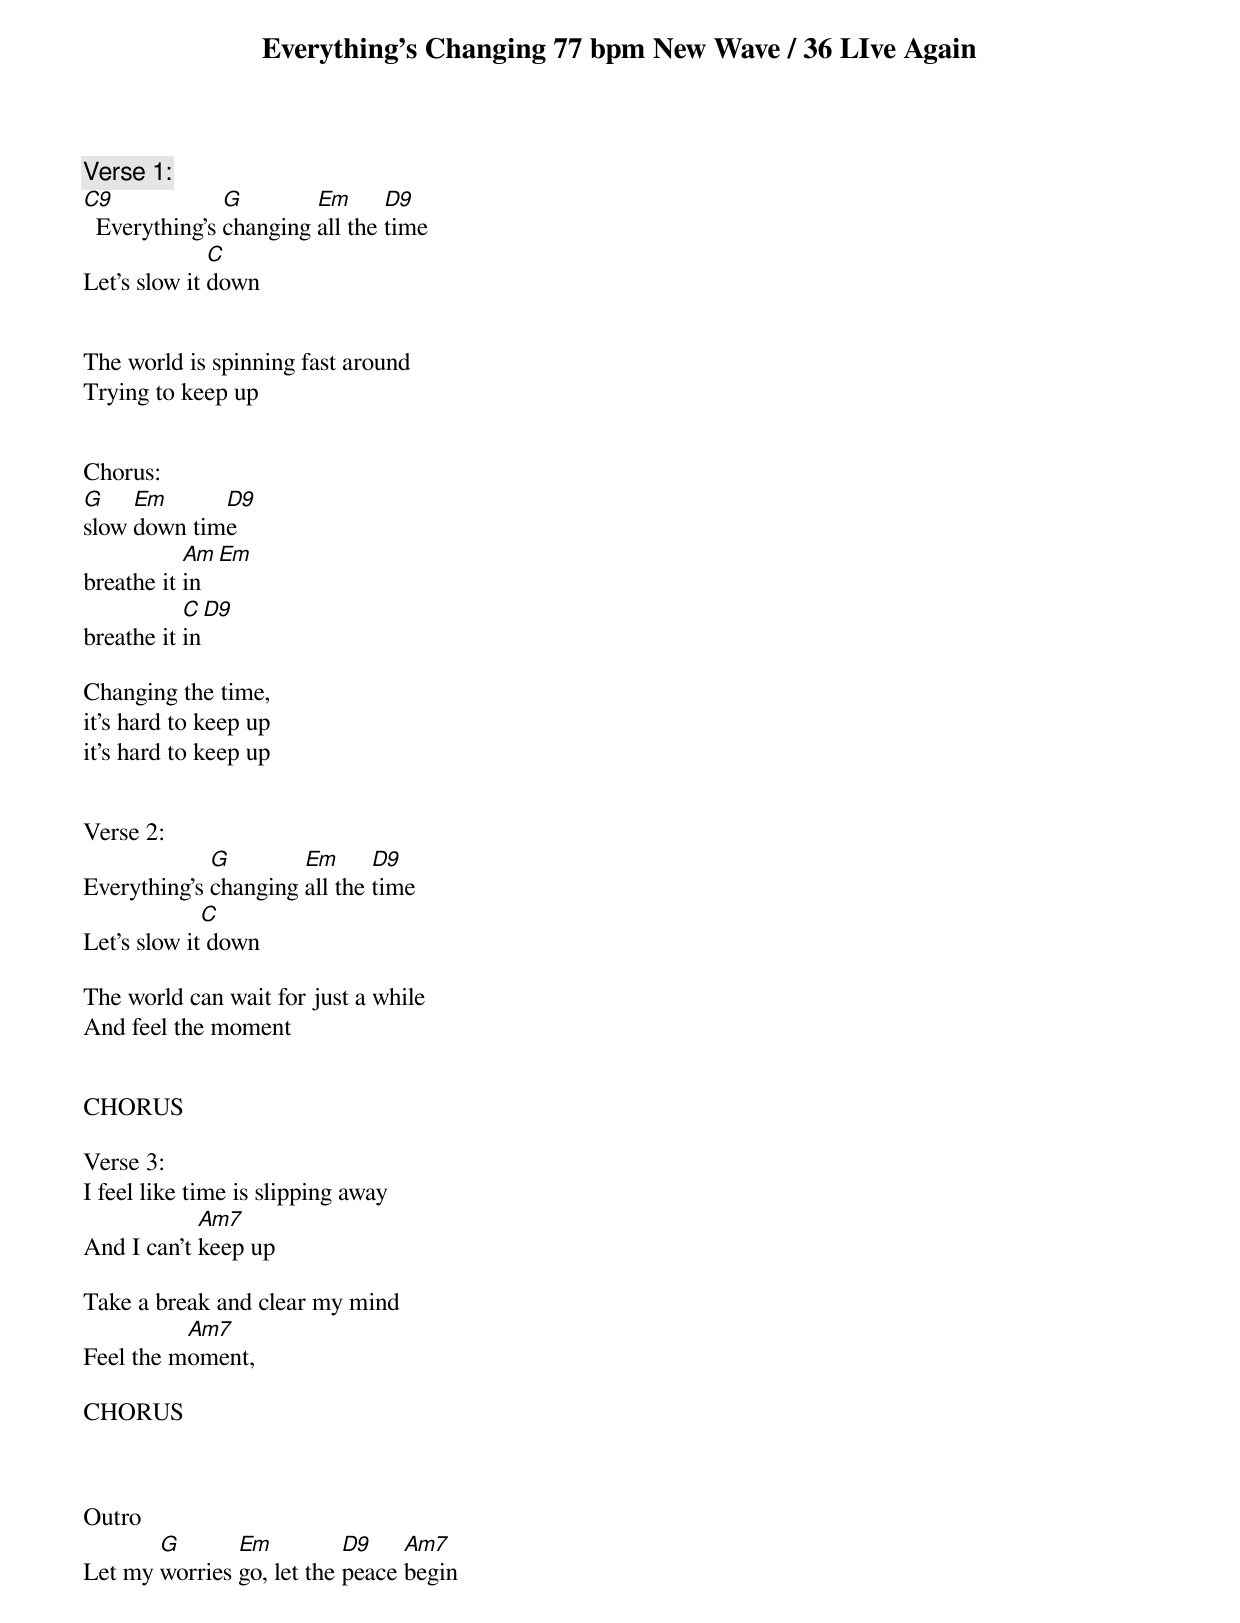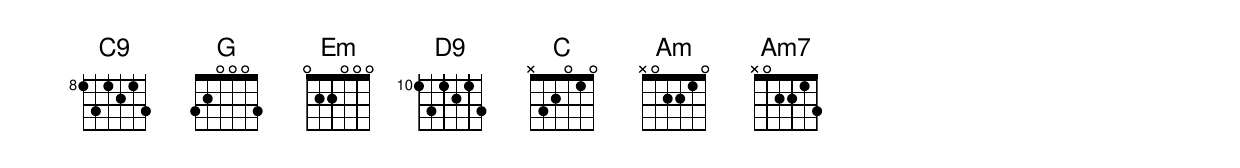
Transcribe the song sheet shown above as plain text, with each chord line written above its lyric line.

Everything's Changing 77 bpm New Wave / 36 LIve Again

Verse 1:
C9             G        Em      D9
  Everything's changing all the time
              C
Let's slow it down


The world is spinning fast around
Trying to keep up


Chorus:
G    Em      D9
slow down time
           Am     Em
breathe it in
           C        D9
breathe it in

Changing the time,
it's hard to keep up
it's hard to keep up


Verse 2:
             G        Em      D9
Everything's changing all the time
             C
Let's slow it down

The world can wait for just a while
And feel the moment


CHORUS

Verse 3:
I feel like time is slipping away
            Am7
And I can't keep up

Take a break and clear my mind
          Am7
Feel the moment,

CHORUS



Outro
       G       Em          D9    Am7
Let my worries go, let the peace begin
